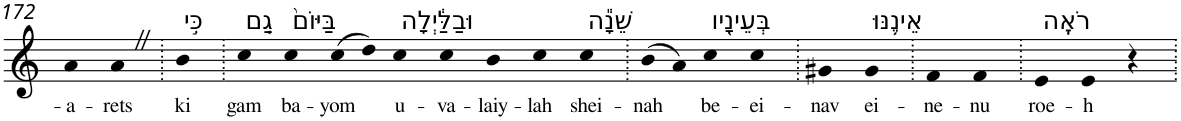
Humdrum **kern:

**kern	**text
*part1	*part1
*staff1	*staff1
*I"Piano	*
*I'Pno	*
!!LO:PB:g=z
*clefG2	*
*k[]	*
=172	=172
!	!LO:LY:b
4a	-a-
!	!LO:LY:b
4aZ	-rets
=173.	=173.
!LO:TX:a:t=כִּ֣י	!
!	!LO:LY:b
4b	ki
=174.	=174.
!LO:TX:a:t=גַ֤ם	!
!	!LO:LY:b
4cc	gam
!LO:TX:a:t=בַּיּוֹם֙	!
!	!LO:LY:b
4cc	ba-
!	!LO:LY:b
(>8cc	-yom
8dd)	.
!LO:TX:a:t=וּבַלַּ֔יְלָה	!
!	!LO:LY:b
4cc	u-
!	!LO:LY:b
4cc	-va-
!	!LO:LY:b
4b	-laiy-
!	!LO:LY:b
4cc	-lah
!LO:TX:a:t=שֵׁנָ֕ה	!
!	!LO:LY:b
4cc	shei-
=175.	=175.
!	!LO:LY:b
(>8b	-nah
8a)	.
!LO:TX:a:t=בְּעֵינָ֖יו	!
!	!LO:LY:b
4cc	be-
!	!LO:LY:b
4cc	-ei-
=176.	=176.
!	!LO:LY:b
4g#X	-nav
!LO:TX:a:t=אֵינֶ֥נּוּ	!
!	!LO:LY:b
4g#	ei-
=177.	=177.
!	!LO:LY:b
4f	-ne-
!	!LO:LY:b
4f	-nu
=178.	=178.
!LO:TX:a:t=רֹאֶֽה	!
!	!LO:LY:b
4e	roe-
!	!LO:LY:b
4e	-h
4r	.
=.	=.
*-	*-
